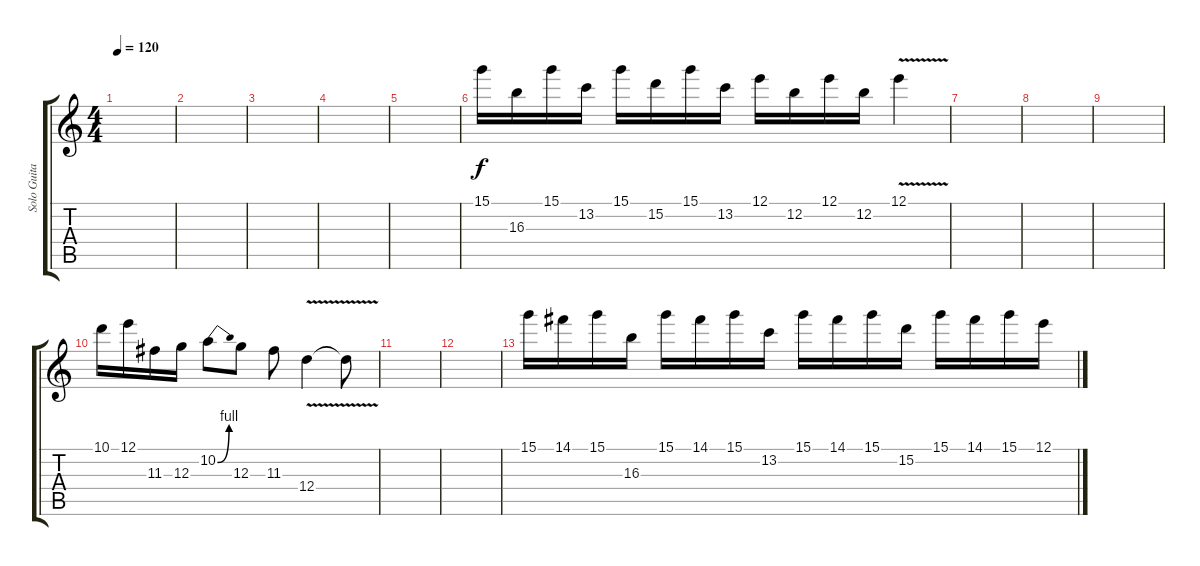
\track ("Solo Guitar" "Solo Guita") {instrument acousticguitarsteel}
\staff {score tabs}
\tuning (E4 B3 G3 D3 A2 E2) {hide}
\ts (4 4)
\tempo 120
\clef g2
\ks c
|
|
|
|
|
15.1.16 16.3.16 15.1.16 13.2.16 15.1.16 15.2.16 15.1.16 13.2.16 12.1.16 12.2.16 12.1.16 12.2.16 12.1{v}.4 |
|
|
|
10.1.16 12.1.16 11.3.16 12.3.16 10.2{be (bend 0 0 60 4)}.8 12.3.8 11.3.8 12.4{v}.4 12.4{t}.8 |
|
|
15.1.16 14.1.16 15.1.16 16.3.16 15.1.16 14.1.16 15.1.16 13.2.16 15.1.16 14.1.16 15.1.16 15.2.16 15.1.16 14.1.16 15.1.16 12.1.16
